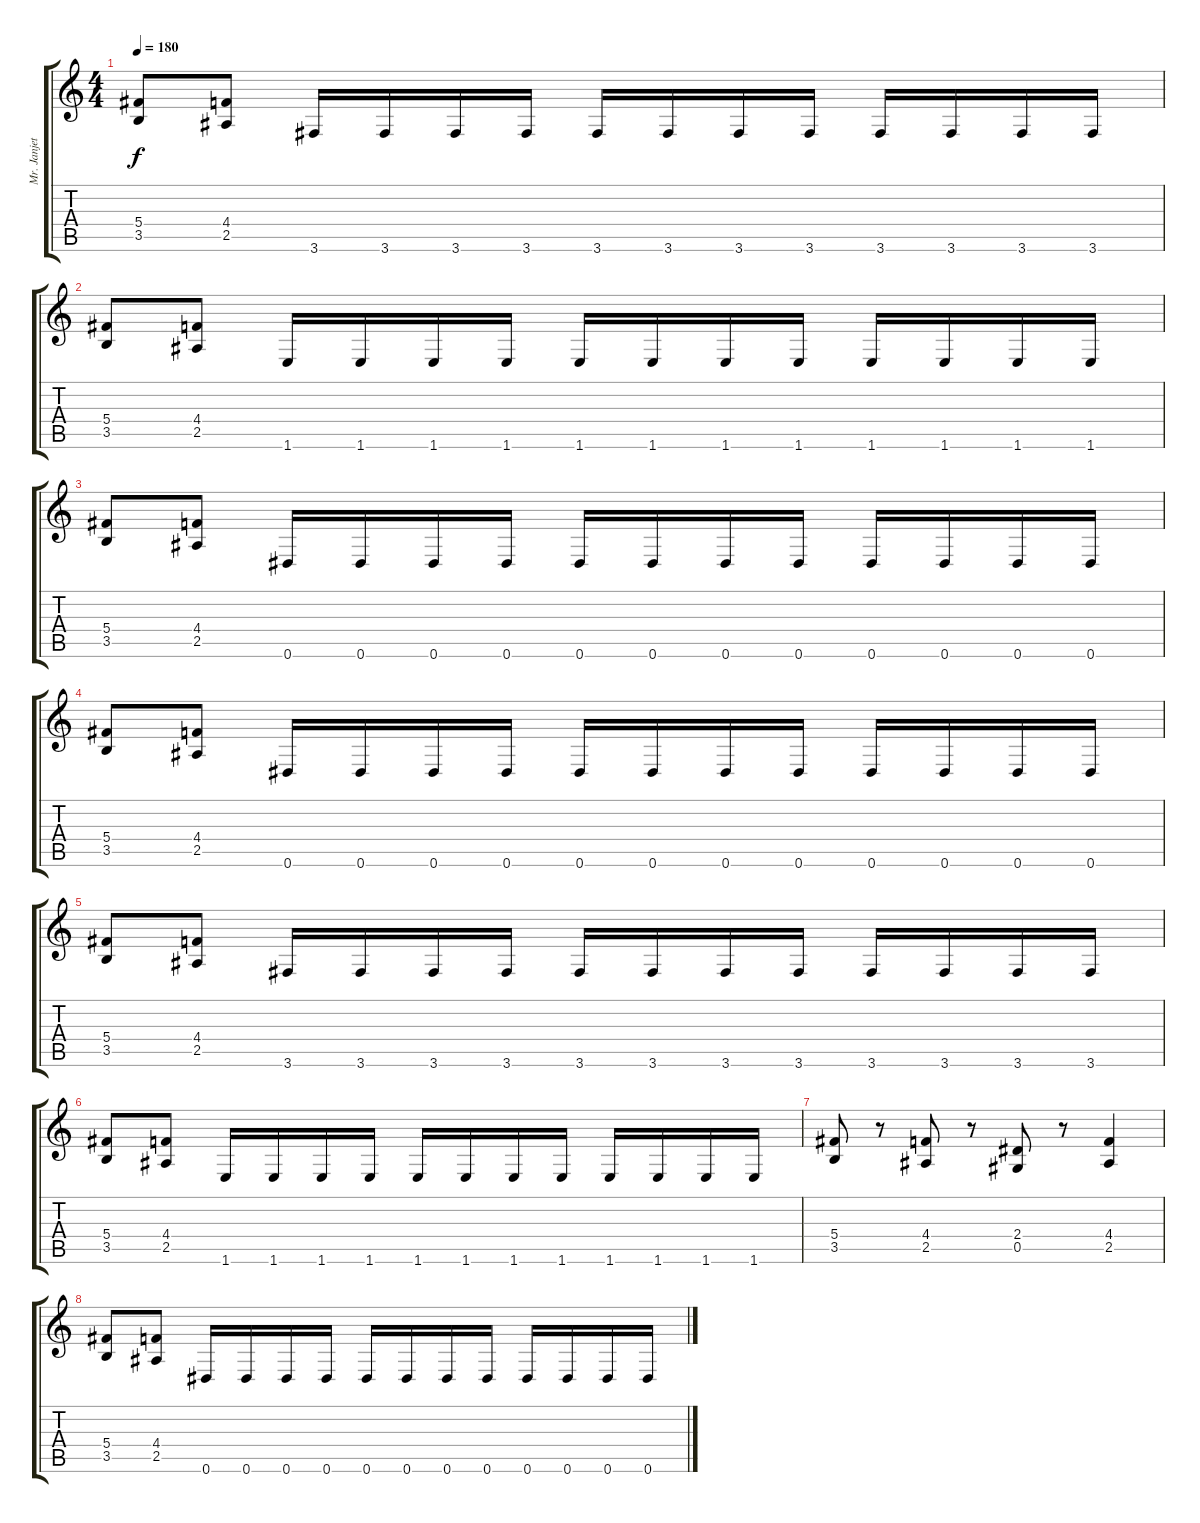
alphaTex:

\track ("Mr. Janjetovic" "Mr. Janjet") {instrument overdrivenguitar}
\staff {score tabs}
\tuning (Eb4 Bb3 Gb3 Db3 Ab2 Eb2) {hide}
\ts (4 4)
\tempo 180
\clef g2
\ks c
(5.4 3.5).8{dy f} (4.4 2.5).8 3.6.16 3.6.16 3.6.16 3.6.16 3.6.16 3.6.16 3.6.16 3.6.16 3.6.16 3.6.16 3.6.16 3.6.16 |
(5.4 3.5).8 (4.4 2.5).8 1.6.16 1.6.16 1.6.16 1.6.16 1.6.16 1.6.16 1.6.16 1.6.16 1.6.16 1.6.16 1.6.16 1.6.16 |
(5.4 3.5).8 (4.4 2.5).8 0.6.16 0.6.16 0.6.16 0.6.16 0.6.16 0.6.16 0.6.16 0.6.16 0.6.16 0.6.16 0.6.16 0.6.16 |
(5.4 3.5).8 (4.4 2.5).8 0.6.16 0.6.16 0.6.16 0.6.16 0.6.16 0.6.16 0.6.16 0.6.16 0.6.16 0.6.16 0.6.16 0.6.16 |
(5.4 3.5).8 (4.4 2.5).8 3.6.16 3.6.16 3.6.16 3.6.16 3.6.16 3.6.16 3.6.16 3.6.16 3.6.16 3.6.16 3.6.16 3.6.16 |
(5.4 3.5).8 (4.4 2.5).8 1.6.16 1.6.16 1.6.16 1.6.16 1.6.16 1.6.16 1.6.16 1.6.16 1.6.16 1.6.16 1.6.16 1.6.16 |
(5.4 3.5).8 r.8 (4.4 2.5).8 r.8 (2.4 0.5).8 r.8 (4.4 2.5).4 |
(5.4 3.5).8 (4.4 2.5).8 0.6.16 0.6.16 0.6.16 0.6.16 0.6.16 0.6.16 0.6.16 0.6.16 0.6.16 0.6.16 0.6.16 0.6.16
